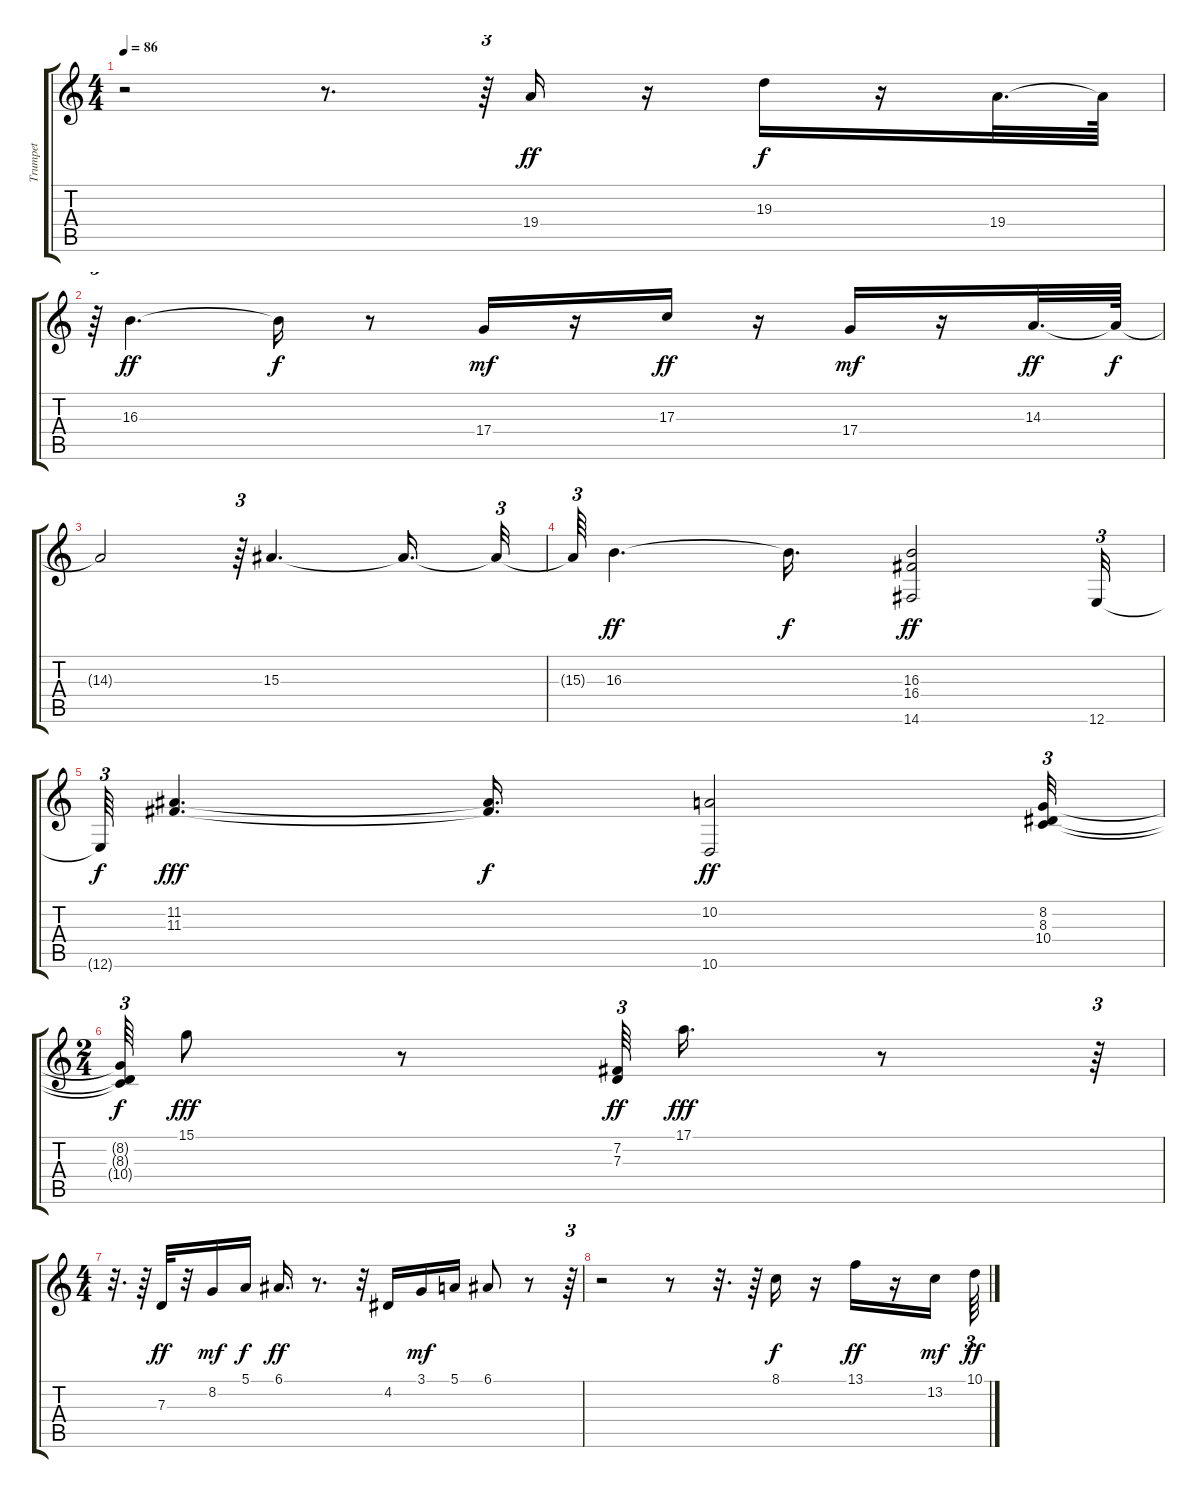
\track ("Trumpet" "Trumpet") {instrument trumpet}
\staff {score tabs}
\tuning (E4 B3 G3 D3 A2 E2) {hide}
\ts (4 4)
\tempo 86
\clef g2
\ks c
r.2{dy mp} r.8{d} r.64{tu (3 2)} 19.4.16{dy ff} r.16 19.3.16{dy f} r.16 19.4.32{d} 19.4{t}.64 |
r.64{tu (3 2)} 16.3.4{d dy ff} 16.3{t}.16{dy f} r.8 17.4.16{dy mf} r.16 17.3.16{dy ff} r.16 17.4.16{dy mf} r.16 14.3.32{d dy ff} 14.3{t}.64{dy f} |
14.3{t}.2 r.64{tu (3 2)} 15.3.4{d} 15.3{t}.16{d} 15.3{t}.32{tu (3 2)} |
15.3{t}.64{tu (3 2)} 16.3.4{d dy ff} 16.3{t}.16{d dy f} (16.3 16.4 14.6).2{dy ff} 12.6.32{tu (3 2)} |
12.6{t}.64{tu (3 2) dy f} (11.2 11.3).4{d dy fff} (11.2{t} 11.3{t}).16{d dy f} (10.2 10.6).2{dy ff} (8.2 8.3 10.4).32{tu (3 2)} |
\ts (2 4)
(8.2{t} 8.3{t} 10.4{t}).64{tu (3 2) dy f} 15.1.8{dy fff} r.8 (7.2 7.3).64{tu (3 2) dy ff} 17.1.16{d dy fff} r.8 r.64{tu (3 2)} |
\ts (4 4)
r.32{d} r.64 7.3.32{dy ff} r.32 8.2.16{dy mf} 5.1.16{dy f} 6.1.16{d dy ff} r.8{d} r.32 4.2.16 3.1.16{dy mf} 5.1.16 6.1.8 r.8 r.64{tu (3 2)} |
r.2 r.8 r.32{d} r.64 8.1.16{dy f} r.16 13.1.16{dy ff} r.16 13.2.16{dy mf} 10.1.64{tu (3 2) dy ff}
